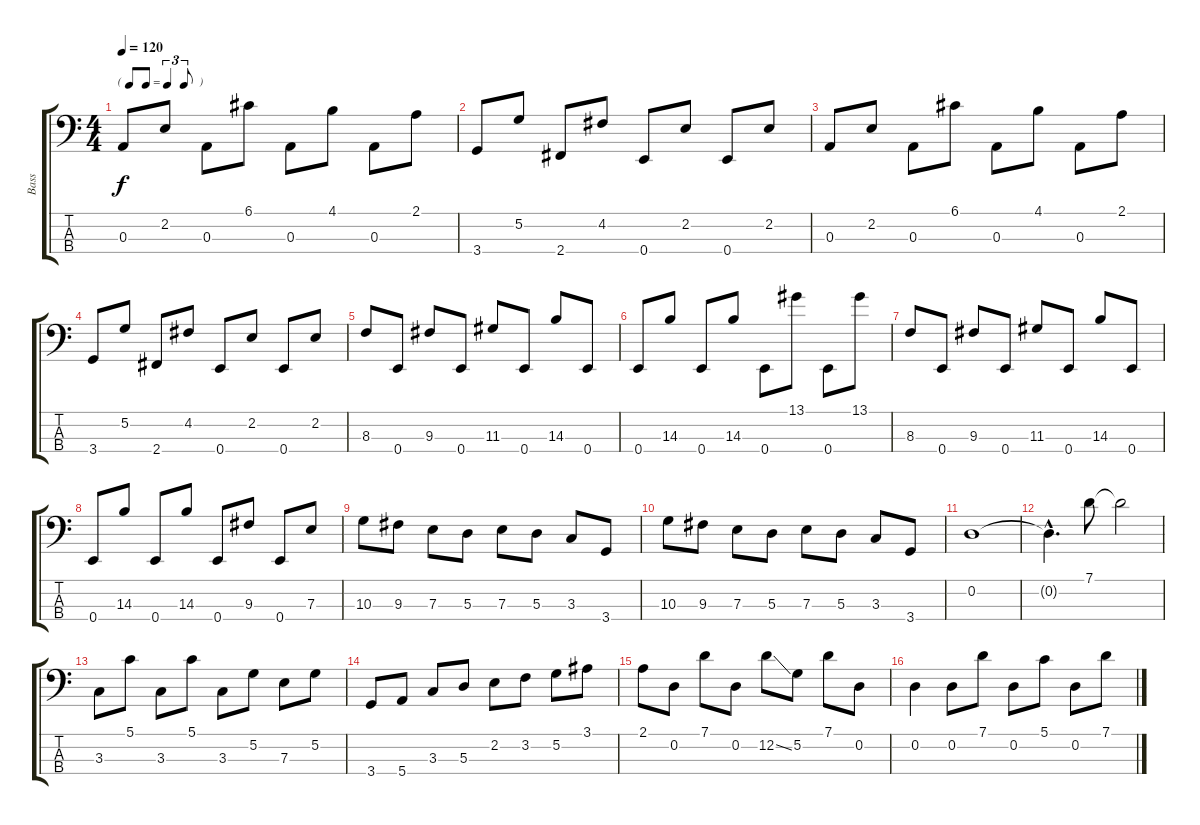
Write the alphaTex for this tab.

\track ("Bass" "Bass") {instrument electricbassfinger}
\staff {score tabs}
\tuning (G2 D2 A1 E1) {hide}
\ts (4 4)
\tf triplet8th
\tempo 120
\clef f4
\ks c
0.3.8{dy f instrument electricbassfinger} 2.2.8 0.3.8 6.1.8 0.3.8 4.1.8 0.3.8 2.1.8 |
3.4.8 5.2.8 2.4.8 4.2.8 0.4.8 2.2.8 0.4.8 2.2.8 |
0.3.8 2.2.8 0.3.8 6.1.8 0.3.8 4.1.8 0.3.8 2.1.8 |
3.4.8 5.2.8 2.4.8 4.2.8 0.4.8 2.2.8 0.4.8 2.2.8 |
8.3.8 0.4.8 9.3.8 0.4.8 11.3.8 0.4.8 14.3.8 0.4.8 |
0.4.8 14.3.8 0.4.8 14.3.8 0.4.8 13.1.8 0.4.8 13.1.8 |
8.3.8 0.4.8 9.3.8 0.4.8 11.3.8 0.4.8 14.3.8 0.4.8 |
0.4.8 14.3.8 0.4.8 14.3.8 0.4.8 9.3.8 0.4.8 7.3.8 |
10.3.8 9.3.8 7.3.8 5.3.8 7.3.8 5.3.8 3.3.8 3.4.8 |
10.3.8 9.3.8 7.3.8 5.3.8 7.3.8 5.3.8 3.3.8 3.4.8 |
0.2.1 |
0.2{hac t}.4{d} 7.1.8 7.1{t}.2 |
3.3.8 5.1.8 3.3.8 5.1.8 3.3.8 5.2.8 7.3.8 5.2.8 |
3.4.8 5.4.8 3.3.8 5.3.8 2.2.8 3.2.8 5.2.8 3.1.8 |
2.1.8 0.2.8 7.1.8 0.2.8 12.2{ss}.8 5.2.8 7.1.8 0.2.8 |
0.2.4 0.2.8 7.1.8 0.2.8 5.1.8 0.2.8 7.1.8
